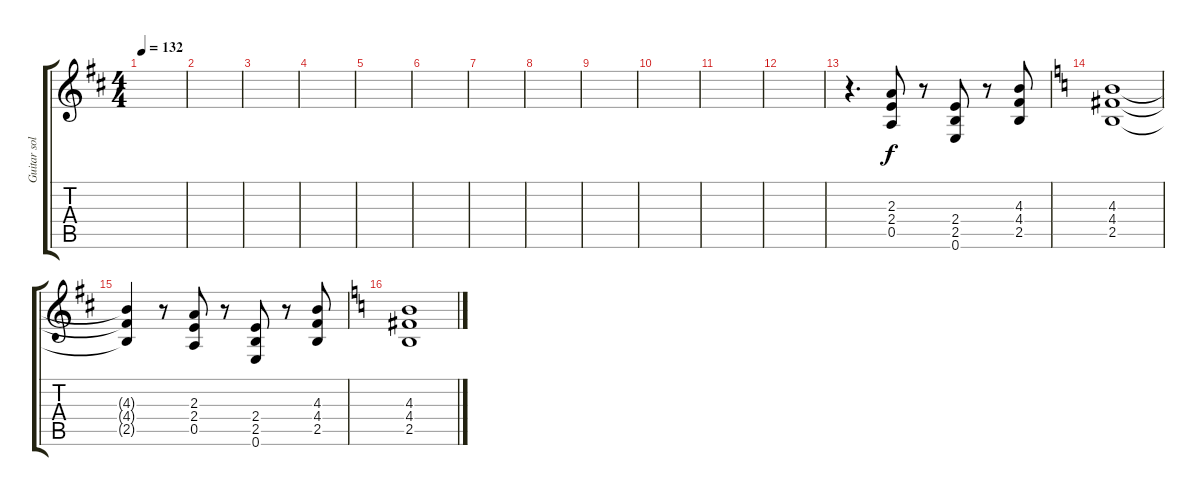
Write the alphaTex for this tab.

\track ("Guitar solo" "Guitar sol") {instrument distortionguitar}
\staff {score tabs}
\tuning (E4 B3 G3 D3 A2 E2) {hide}
\ts (4 4)
\tempo 132
\clef g2
\ks d
|
|
|
|
|
|
|
|
|
|
|
|
r.4{d} (2.3 2.4 0.5).8 r.8 (2.4 2.5 0.6).8 r.8 (4.3 4.4 2.5).8 |
\ks c
(4.3 4.4 2.5).1 |
\ks d
(4.3{t} 4.4{t} 2.5{t}).4 r.8 (2.3 2.4 0.5).8 r.8 (2.4 2.5 0.6).8 r.8 (4.3 4.4 2.5).8 |
\ks c
(4.3 4.4 2.5).1
